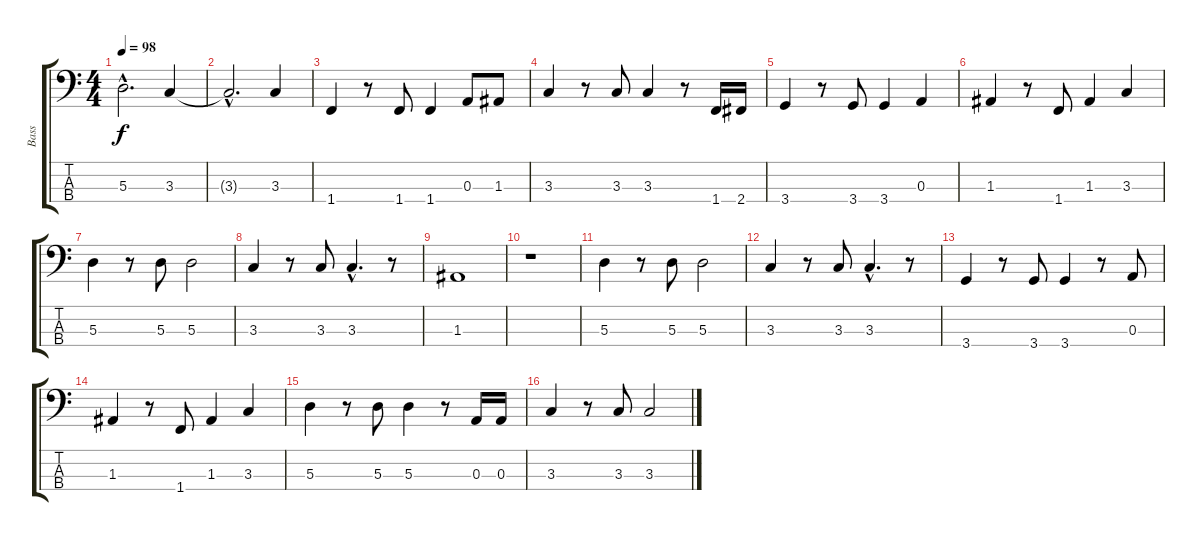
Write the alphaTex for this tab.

\track ("Bass" "Bass") {instrument fretlessbass}
\staff {score tabs}
\tuning (G2 D2 A1 E1) {hide}
\ts (4 4)
\tempo 98
\clef f4
\ks c
5.3{hac t}.2{d dy f} 3.3.4 |
3.3{hac t}.2{d} 3.3.4 |
1.4.4 r.8 1.4.8 1.4.4 0.3.8 1.3.8 |
3.3.4 r.8 3.3.8 3.3.4 r.8 1.4.16 2.4.16 |
3.4.4 r.8 3.4.8 3.4.4 0.3.4 |
1.3.4 r.8 1.4.8 1.3.4 3.3.4 |
5.3.4 r.8 5.3.8 5.3.2 |
3.3.4 r.8 3.3.8 3.3{hac}.4{d} r.8 |
1.3.1 |
r.1 |
5.3.4 r.8 5.3.8 5.3.2 |
3.3.4 r.8 3.3.8 3.3{hac}.4{d} r.8 |
3.4.4 r.8 3.4.8 3.4.4 r.8 0.3.8 |
1.3.4 r.8 1.4.8 1.3.4 3.3.4 |
5.3.4 r.8 5.3.8 5.3.4 r.8 0.3.16 0.3.16 |
3.3.4 r.8 3.3.8 3.3.2
